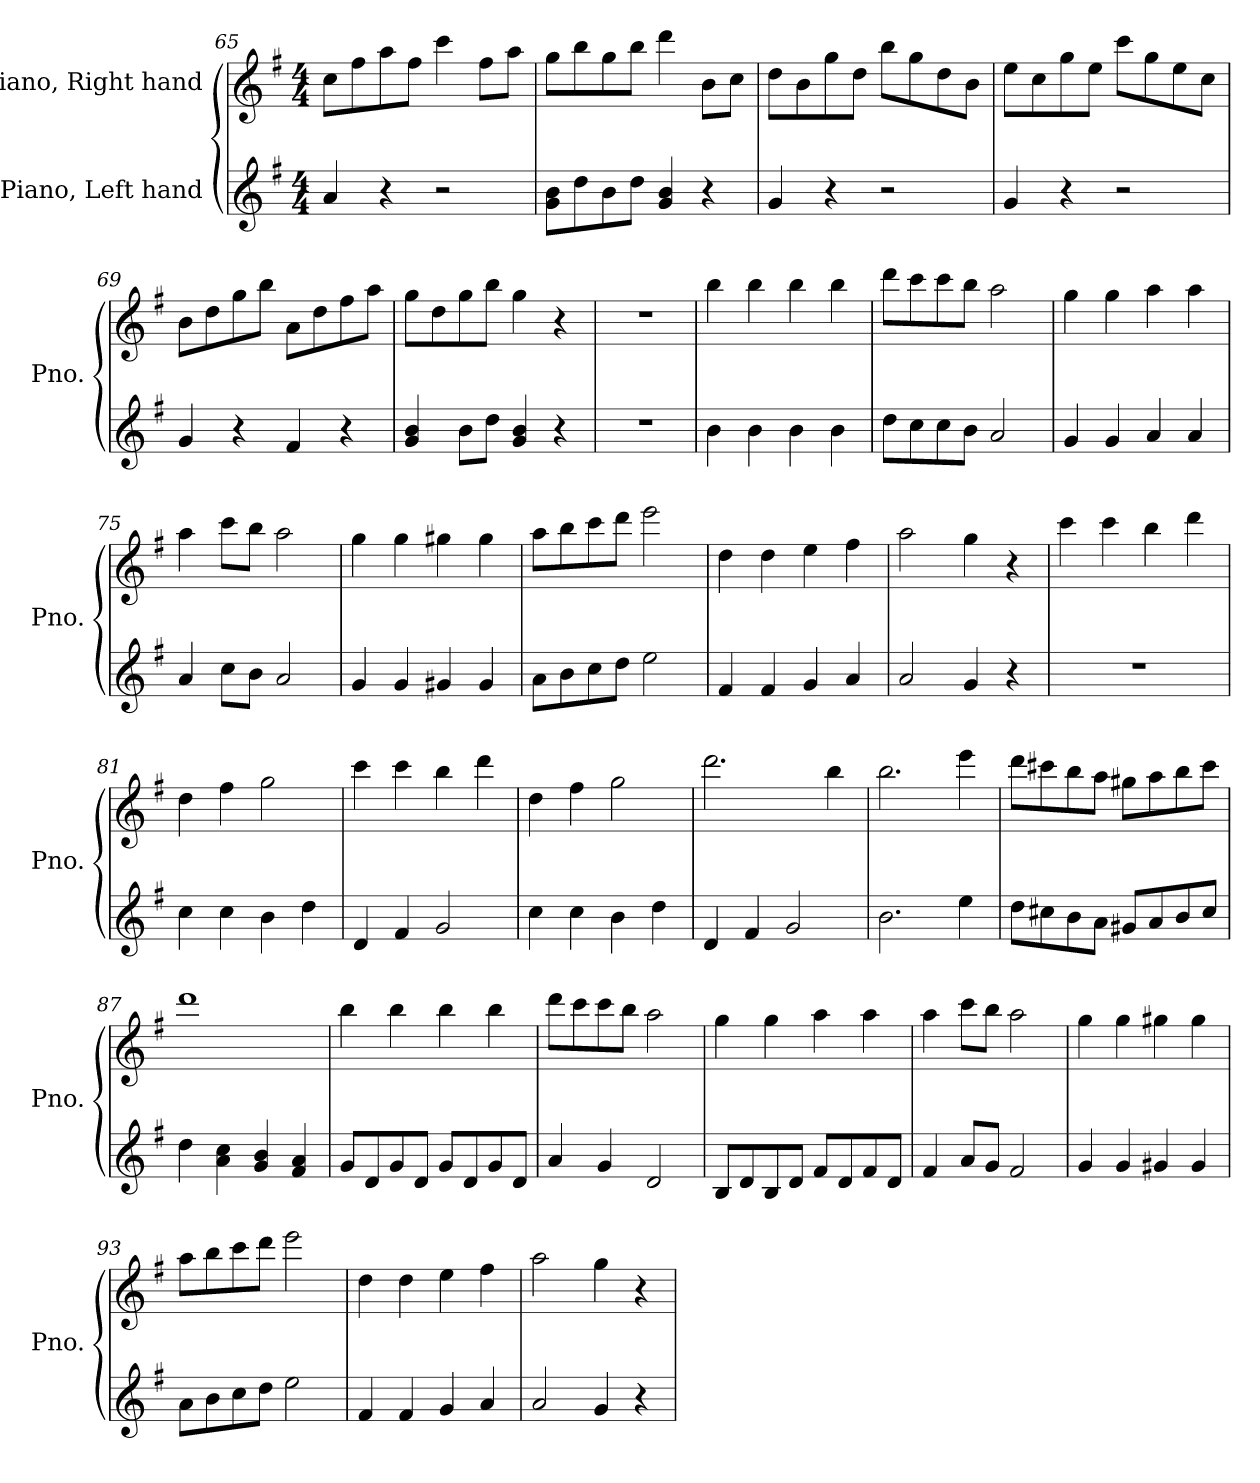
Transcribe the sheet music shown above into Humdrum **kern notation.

**kern	**kern
*part2	*part1
*staff2	*staff1
*I"Piano, Left hand	*I"Piano, Right hand
*I'Pno.	*I'Pno.
*clefG2	*clefG2
*k[f#]	*k[f#]
*M4/4	*M4/4
=65	=65
4a/	8cc\L
.	8ff#\
4r	8aa\
.	8ff#\J
2r	4ccc\
.	8ff#\L
.	8aa\J
!!LO:LB:g=z
=66	=66
8g\ 8b\L	8gg\L
8dd\	8bb\
8b\	8gg\
8dd\J	8bb\J
4g/ 4b/	4ddd\
4r	8b\L
.	8cc\J
=67	=67
4g/	8dd\L
.	8b\
4r	8gg\
.	8dd\J
2r	8bb\L
.	8gg\
.	8dd\
.	8b\J
=68	=68
4g/	8ee\L
.	8cc\
4r	8gg\
.	8ee\J
2r	8ccc\L
.	8gg\
.	8ee\
.	8cc\J
=69	=69
4g/	8b\L
.	8dd\
4r	8gg\
.	8bb\J
4f#/	8a\L
.	8dd\
4r	8ff#\
.	8aa\J
=70	=70
4g/ 4b/	8gg\L
.	8dd\
8b\L	8gg\
8dd\J	8bb\J
4g/ 4b/	4gg\
4r	4r
=71	=71
1r	1r
!!LO:LB:g=z
=72	=72
4b\	4bb\
4b\	4bb\
4b\	4bb\
4b\	4bb\
=73	=73
8dd\L	8ddd\L
8cc\	8ccc\
8cc\	8ccc\
8b\J	8bb\J
2a/	2aa\
=74	=74
4g/	4gg\
4g/	4gg\
4a/	4aa\
4a/	4aa\
=75	=75
4a/	4aa\
8cc\L	8ccc\L
8b\J	8bb\J
2a/	2aa\
=76	=76
4g/	4gg\
4g/	4gg\
4g#X/	4gg#X\
4g#/	4gg#\
=77	=77
8a\L	8aa\L
8b\	8bb\
8cc\	8ccc\
8dd\J	8ddd\J
2ee\	2eee\
!!LO:PB:g=z
=78	=78
4f#/	4dd\
4f#/	4dd\
4g/	4ee\
4a/	4ff#\
=79	=79
2a/	2aa\
4g/	4gg\
4r	4r
=80	=80
1r	4ccc\
.	4ccc\
.	4bb\
.	4ddd\
=81	=81
4cc\	4dd\
4cc\	4ff#\
4b\	2gg\
4dd\	.
=82	=82
4d/	4ccc\
4f#/	4ccc\
2g/	4bb\
.	4ddd\
=83	=83
4cc\	4dd\
4cc\	4ff#\
4b\	2gg\
4dd\	.
=84	=84
4d/	2.ddd\
4f#/	.
2g/	.
.	4bb\
=85	=85
2.b\	2.bb\
4ee\	4eee\
!!LO:LB:g=z
=86	=86
8dd\L	8ddd\L
8cc#X\	8ccc#X\
8b\	8bb\
8a\J	8aa\J
8g#X/L	8gg#X\L
8a/	8aa\
8b/	8bb\
8cc#/J	8ccc#\J
=87	=87
4dd\	1ddd
4a\ 4cc\	.
4g/ 4b/	.
4f#/ 4a/	.
=88	=88
8g/L	4bb\
8d/	.
8g/	4bb\
8d/J	.
8g/L	4bb\
8d/	.
8g/	4bb\
8d/J	.
=89	=89
4a/	8ddd\L
.	8ccc\
4g/	8ccc\
.	8bb\J
2d/	2aa\
=90	=90
8B/L	4gg\
8d/	.
8B/	4gg\
8d/J	.
8f#/L	4aa\
8d/	.
8f#/	4aa\
8d/J	.
!!LO:LB:g=z
=91	=91
4f#/	4aa\
8a/L	8ccc\L
8g/J	8bb\J
2f#/	2aa\
=92	=92
4g/	4gg\
4g/	4gg\
4g#X/	4gg#X\
4g#/	4gg#\
=93	=93
8a\L	8aa\L
8b\	8bb\
8cc\	8ccc\
8dd\J	8ddd\J
2ee\	2eee\
=94	=94
4f#/	4dd\
4f#/	4dd\
4g/	4ee\
4a/	4ff#\
=95	=95
2a/	2aa\
4g/	4gg\
4r	4r
=	=
*-	*-
